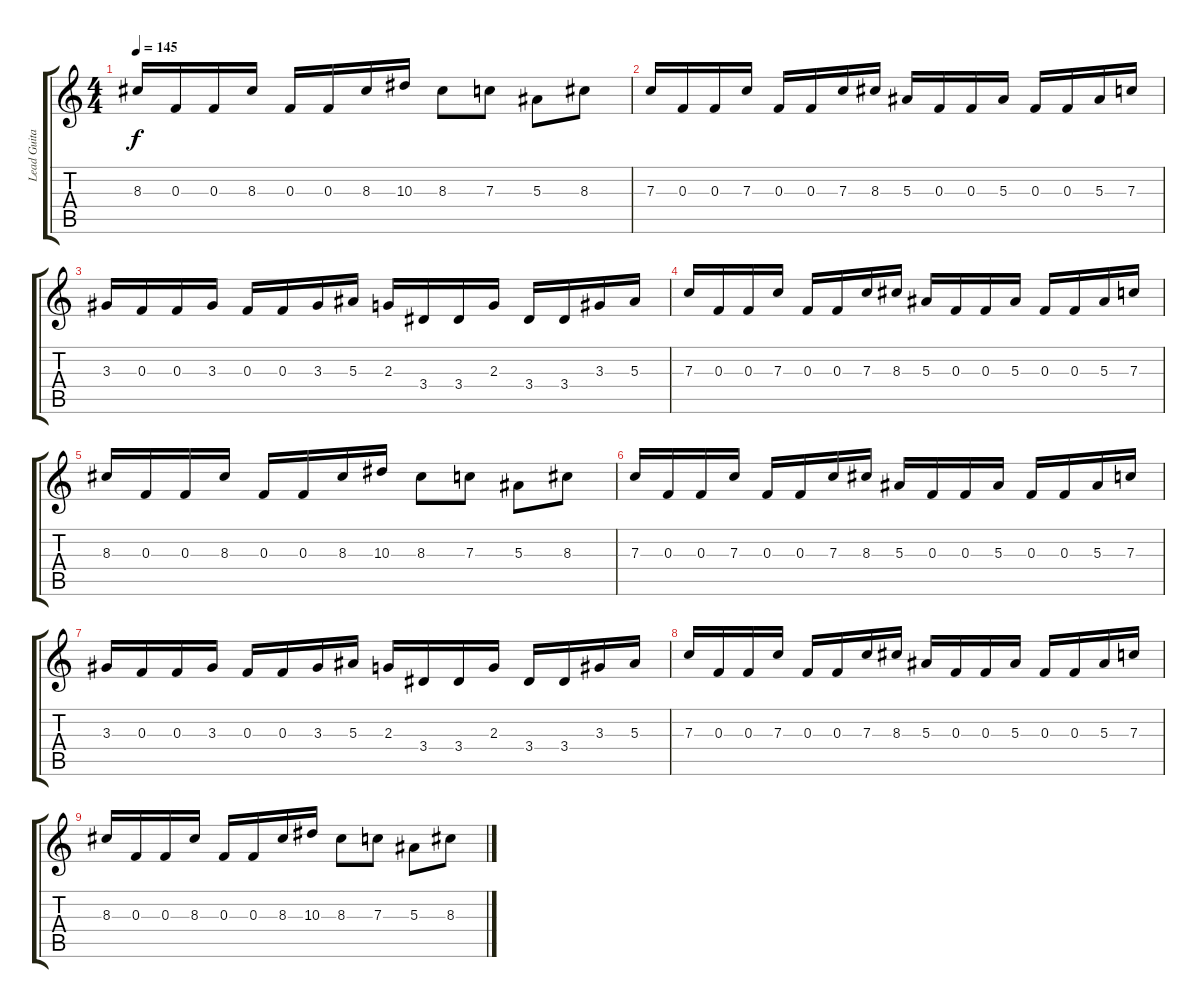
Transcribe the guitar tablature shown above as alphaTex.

\track ("Lead Guitar" "Lead Guita") {instrument overdrivenguitar}
\staff {score tabs}
\tuning (D4 A3 F3 C3 G2 D2) {hide}
\ts (4 4)
\tempo 145
\clef g2
\ks c
8.3.16{dy f} 0.3.16 0.3.16 8.3.16 0.3.16 0.3.16 8.3.16 10.3.16 8.3.8 7.3.8 5.3.8 8.3.8 |
7.3.16{volume 8 instrument overdrivenguitar} 0.3.16 0.3.16 7.3.16 0.3.16 0.3.16 7.3.16 8.3.16 5.3.16 0.3.16 0.3.16 5.3.16 0.3.16 0.3.16 5.3.16 7.3.16 |
3.3.16 0.3.16 0.3.16 3.3.16 0.3.16 0.3.16 3.3.16 5.3.16 2.3.16 3.4.16 3.4.16 2.3.16 3.4.16 3.4.16 3.3.16 5.3.16 |
7.3.16 0.3.16 0.3.16 7.3.16 0.3.16 0.3.16 7.3.16 8.3.16 5.3.16 0.3.16 0.3.16 5.3.16 0.3.16 0.3.16 5.3.16 7.3.16 |
8.3.16 0.3.16 0.3.16 8.3.16 0.3.16 0.3.16 8.3.16 10.3.16 8.3.8 7.3.8 5.3.8 8.3.8 |
7.3.16{volume 0} 0.3.16 0.3.16 7.3.16 0.3.16 0.3.16 7.3.16 8.3.16 5.3.16 0.3.16 0.3.16 5.3.16 0.3.16 0.3.16 5.3.16 7.3.16 |
3.3.16 0.3.16 0.3.16 3.3.16 0.3.16 0.3.16 3.3.16 5.3.16 2.3.16 3.4.16 3.4.16 2.3.16 3.4.16 3.4.16 3.3.16 5.3.16 |
7.3.16 0.3.16 0.3.16 7.3.16 0.3.16 0.3.16 7.3.16 8.3.16 5.3.16 0.3.16 0.3.16 5.3.16 0.3.16 0.3.16 5.3.16 7.3.16 |
8.3.16 0.3.16 0.3.16 8.3.16 0.3.16 0.3.16 8.3.16 10.3.16 8.3.8 7.3.8 5.3.8 8.3.8
